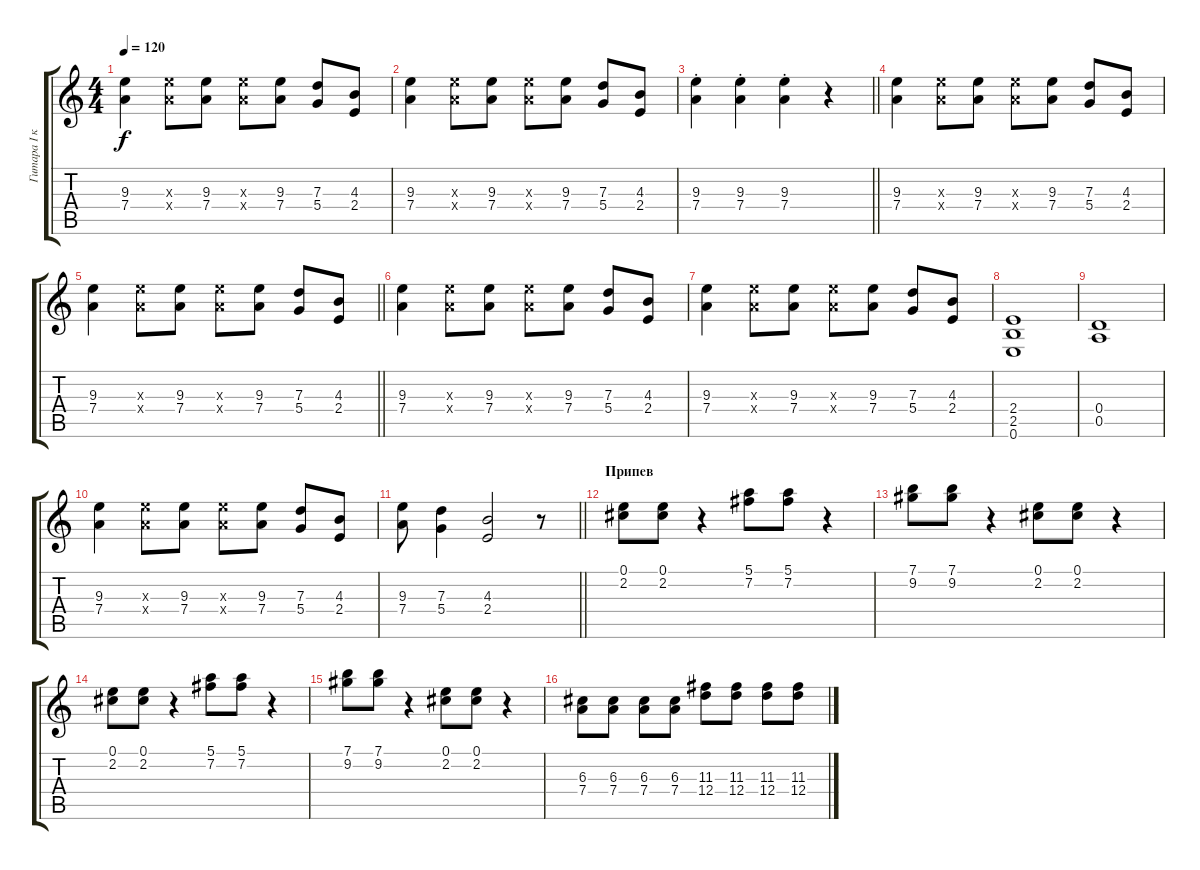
\track ("Гитара I к.2" "Гитара I к") {instrument distortionguitar}
\staff {score tabs}
\tuning (E4 B3 G3 D3 A2 E2) {hide}
\ts (4 4)
\tempo 120
\clef g2
\ks c
(9.3 7.4).4{dy f} (9.3{x} 7.4{x}).8 (9.3 7.4).8 (9.3{x} 7.4{x}).8 (9.3 7.4).8 (7.3 5.4).8 (4.3 2.4).8 |
(9.3 7.4).4 (9.3{x} 7.4{x}).8 (9.3 7.4).8 (9.3{x} 7.4{x}).8 (9.3 7.4).8 (7.3 5.4).8 (4.3 2.4).8 |
\barLineRight lightlight
(9.3{st} 7.4{st}).4 (9.3{st} 7.4{st}).4 (9.3{st} 7.4{st}).4 r.4 |
(9.3 7.4).4 (9.3{x} 7.4{x}).8 (9.3 7.4).8 (9.3{x} 7.4{x}).8 (9.3 7.4).8 (7.3 5.4).8 (4.3 2.4).8 |
\barLineRight lightlight
(9.3 7.4).4 (9.3{x} 7.4{x}).8 (9.3 7.4).8 (9.3{x} 7.4{x}).8 (9.3 7.4).8 (7.3 5.4).8 (4.3 2.4).8 |
(9.3 7.4).4 (9.3{x} 7.4{x}).8 (9.3 7.4).8 (9.3{x} 7.4{x}).8 (9.3 7.4).8 (7.3 5.4).8 (4.3 2.4).8 |
(9.3 7.4).4 (9.3{x} 7.4{x}).8 (9.3 7.4).8 (9.3{x} 7.4{x}).8 (9.3 7.4).8 (7.3 5.4).8 (4.3 2.4).8 |
(2.4 2.5 0.6).1 |
(0.4 0.5).1 |
(9.3 7.4).4 (9.3{x} 7.4{x}).8 (9.3 7.4).8 (9.3{x} 7.4{x}).8 (9.3 7.4).8 (7.3 5.4).8 (4.3 2.4).8 |
\barLineRight lightlight
(9.3 7.4).8 (7.3 5.4).4 (4.3 2.4).2 r.8 |
\section ("" "Припев")
(0.1 2.2).8 (0.1 2.2).8 r.4 (5.1 7.2).8 (5.1 7.2).8 r.4 |
(7.1 9.2).8 (7.1 9.2).8 r.4 (0.1 2.2).8 (0.1 2.2).8 r.4 |
(0.1 2.2).8 (0.1 2.2).8 r.4 (5.1 7.2).8 (5.1 7.2).8 r.4 |
(7.1 9.2).8 (7.1 9.2).8 r.4 (0.1 2.2).8 (0.1 2.2).8 r.4 |
(6.3 7.4).8 (6.3 7.4).8 (6.3 7.4).8 (6.3 7.4).8 (11.3 12.4).8 (11.3 12.4).8 (11.3 12.4).8 (11.3 12.4).8
